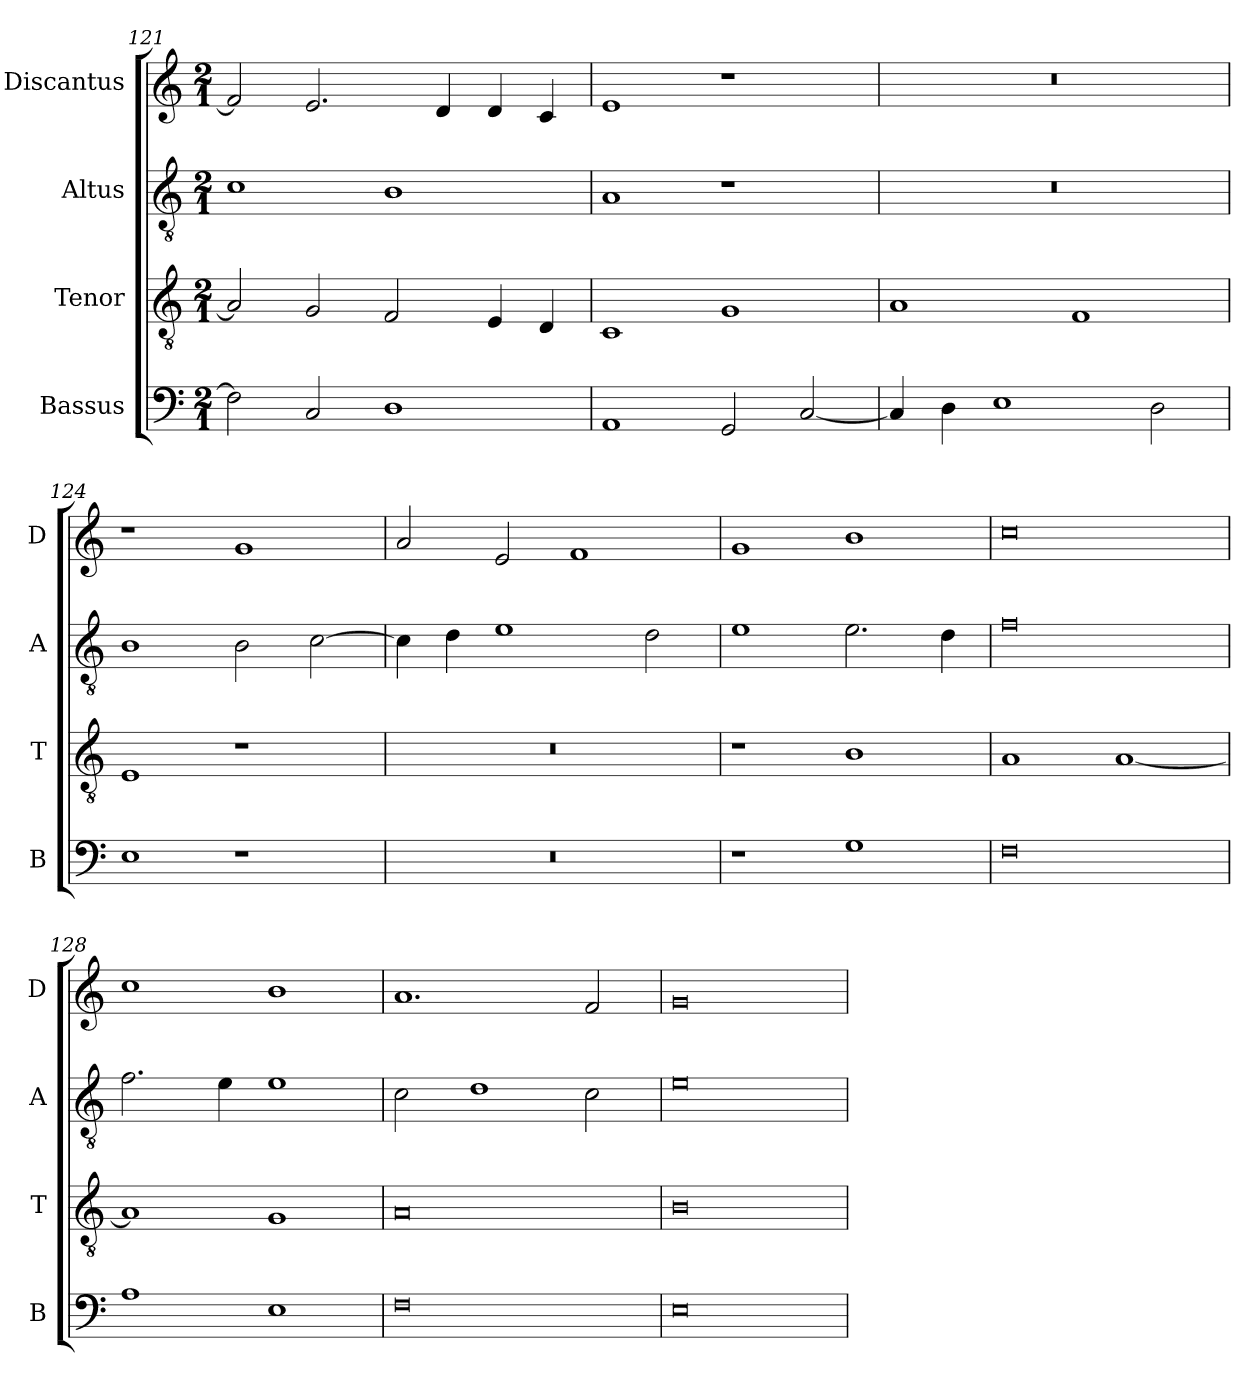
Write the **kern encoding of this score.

**kern	**kern	**kern	**kern
*part4	*part3	*part2	*part1
*staff4	*staff3	*staff2	*staff1
*I"Bassus	*I"Tenor	*I"Altus	*I"Discantus
*I'B	*I'T	*I'A	*I'D
*clefF4	*clefGv2	*clefGv2	*clefG2
*k[]	*k[]	*k[]	*k[]
*M2/1	*M2/1	*M2/1	*M2/1
=121	=121	=121	=121
2F\]	2A/]	1c	2f/]
2C/	2G/	.	2.e/
1D	2F/	1B	.
.	.	.	4d/
.	4E/	.	4d/
.	4D/	.	4c/
=122	=122	=122	=122
1AA	1C	1A	1e
2GG/	1G	1r	1r
[2C/	.	.	.
=123	=123	=123	=123
4C/]	1A	0r	0r
4D\	.	.	.
1E	.	.	.
.	1F	.	.
2D\	.	.	.
=124	=124	=124	=124
1E	1E	1B	1r
1r	1r	2B\	1g
.	.	[2c\	.
=125	=125	=125	=125
0r	0r	4c\]	2a/
.	.	4d\	.
.	.	1e	2e/
.	.	.	1f
.	.	2d\	.
=126	=126	=126	=126
1r	1r	1e	1g
1G	1B	2.e\	1b
.	.	4d\	.
=127	=127	=127	=127
0F	1A	0f	0cc
.	[1A	.	.
=128	=128	=128	=128
1A	1A]	2.f\	1cc
.	.	4e\	.
1E	1G	1e	1b
=129	=129	=129	=129
0F	0A	2c\	1.a
.	.	1d	.
.	.	2c\	2f/
=130	=130	=130	=130
0E	0B	0e	0g
=	=	=	=
*-	*-	*-	*-
